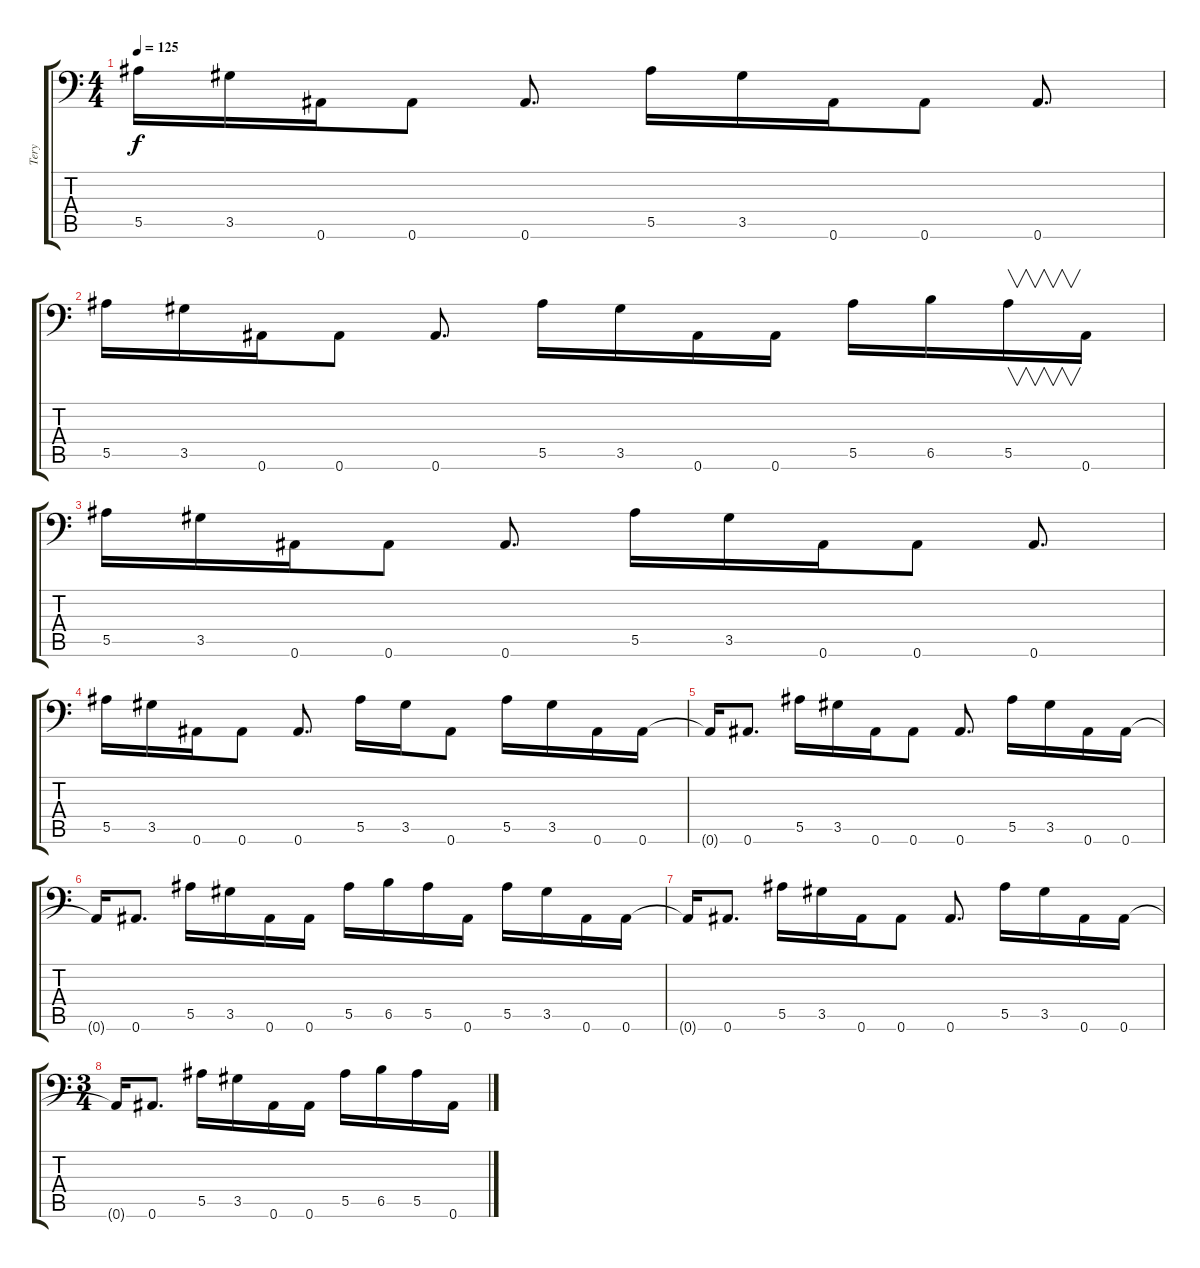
\track ("Tery" "Tery") {instrument distortionguitar}
\staff {score tabs}
\tuning (C4 G3 Eb3 Bb2 F2 Bb1) {hide}
\ts (4 4)
\tempo 125
\clef f4
\ks c
5.5.16{dy f} 3.5.16 0.6.16 0.6.8 0.6.8{d} 5.5.16 3.5.16 0.6.16 0.6.8 0.6.8{d} |
5.5.16 3.5.16 0.6.16 0.6.8 0.6.8{d} 5.5.16 3.5.16 0.6.16 0.6.16 5.5.16 6.5.16 5.5.16{v} 0.6.16 |
5.5.16 3.5.16 0.6.16 0.6.8 0.6.8{d} 5.5.16 3.5.16 0.6.16 0.6.8 0.6.8{d} |
5.5.16 3.5.16 0.6.16 0.6.8 0.6.8{d} 5.5.16 3.5.16 0.6.8 5.5.16 3.5.16 0.6.16 0.6.16 |
0.6{t}.16 0.6.8{d} 5.5.16 3.5.16 0.6.16 0.6.8 0.6.8{d} 5.5.16 3.5.16 0.6.16 0.6.16 |
0.6{t}.16 0.6.8{d} 5.5.16 3.5.16 0.6.16 0.6.16 5.5.16 6.5.16 5.5.16 0.6.16 5.5.16 3.5.16 0.6.16 0.6.16 |
0.6{t}.16 0.6.8{d} 5.5.16 3.5.16 0.6.16 0.6.8 0.6.8{d} 5.5.16 3.5.16 0.6.16 0.6.16 |
\ts (3 4)
0.6{t}.16 0.6.8{d} 5.5.16 3.5.16 0.6.16 0.6.16 5.5.16 6.5.16 5.5.16 0.6.16
